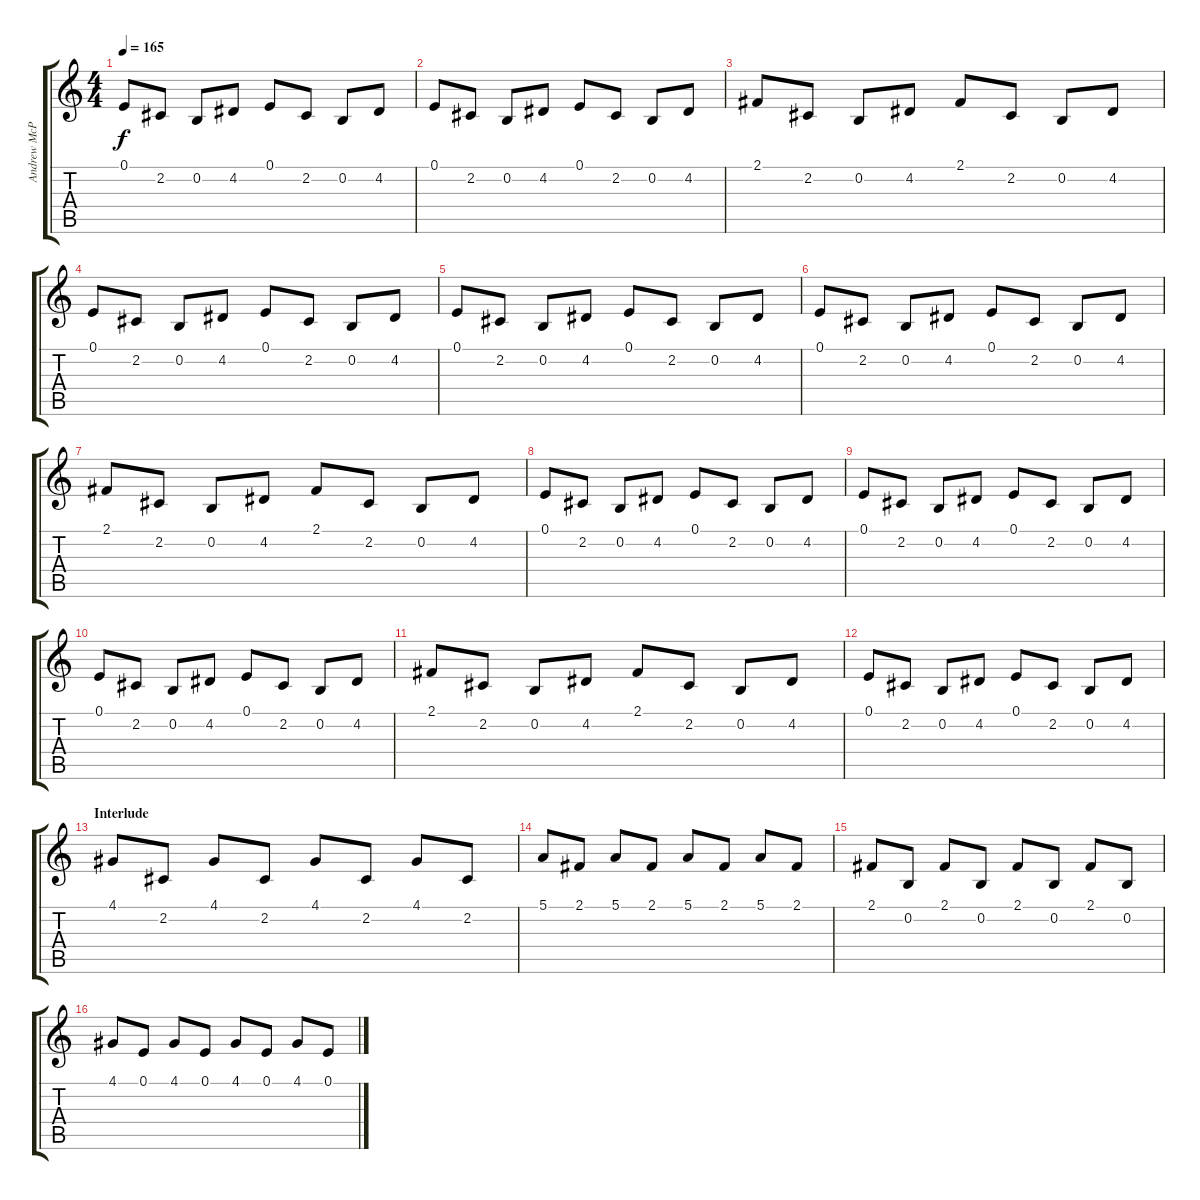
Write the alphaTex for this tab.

\track ("Andrew McPauls (Keyb)" "Andrew McP") {instrument harpsichord}
\staff {score tabs}
\tuning (E4 B3 G3 D3 A2 E2) {hide}
\ts (4 4)
\tempo 165
\clef g2
\ks c
0.1.8{dy f} 2.2.8 0.2.8 4.2.8 0.1.8 2.2.8 0.2.8 4.2.8 |
0.1.8 2.2.8 0.2.8 4.2.8 0.1.8 2.2.8 0.2.8 4.2.8 |
2.1.8 2.2.8 0.2.8 4.2.8 2.1.8 2.2.8 0.2.8 4.2.8 |
0.1.8 2.2.8 0.2.8 4.2.8 0.1.8 2.2.8 0.2.8 4.2.8 |
0.1.8 2.2.8 0.2.8 4.2.8 0.1.8 2.2.8 0.2.8 4.2.8 |
0.1.8 2.2.8 0.2.8 4.2.8 0.1.8 2.2.8 0.2.8 4.2.8 |
2.1.8 2.2.8 0.2.8 4.2.8 2.1.8 2.2.8 0.2.8 4.2.8 |
0.1.8 2.2.8 0.2.8 4.2.8 0.1.8 2.2.8 0.2.8 4.2.8 |
0.1.8 2.2.8 0.2.8 4.2.8 0.1.8 2.2.8 0.2.8 4.2.8 |
0.1.8 2.2.8 0.2.8 4.2.8 0.1.8 2.2.8 0.2.8 4.2.8 |
2.1.8 2.2.8 0.2.8 4.2.8 2.1.8 2.2.8 0.2.8 4.2.8 |
0.1.8 2.2.8 0.2.8 4.2.8 0.1.8 2.2.8 0.2.8 4.2.8 |
\section ("" "Interlude")
4.1.8 2.2.8 4.1.8 2.2.8 4.1.8 2.2.8 4.1.8 2.2.8 |
5.1.8 2.1.8 5.1.8 2.1.8 5.1.8 2.1.8 5.1.8 2.1.8 |
2.1.8 0.2.8 2.1.8 0.2.8 2.1.8 0.2.8 2.1.8 0.2.8 |
4.1.8 0.1.8 4.1.8 0.1.8 4.1.8 0.1.8 4.1.8 0.1.8
